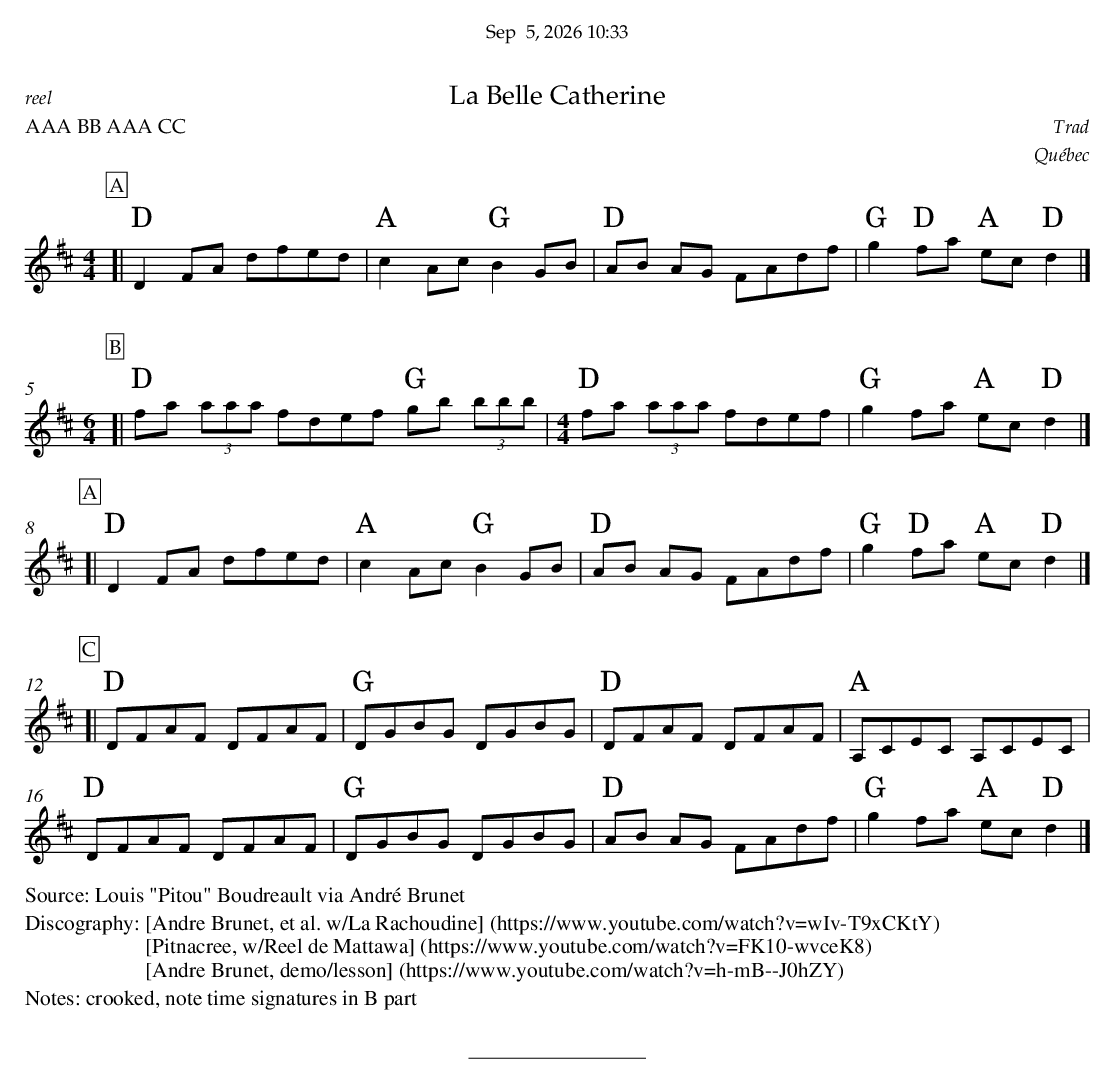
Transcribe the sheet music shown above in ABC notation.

X:1
T:La Belle Catherine
C:Trad
O:Québec
P:AAA BB AAA CC
M:4/4
L:1/8
K:Dmaj
P:A
[| "D" D2 FA dfed| "A" c2 Ac "G"B2GB| "D"AB AG FAdf| "G"g2 "D"fa "A"ec "D"d2|]
%%vskip 0.5cm
P:B
M:6/4
[| "D"fa (3aaa fdef "G"gb (3bbb|\
M:4/4
"D"fa (3aaa fdef| "G"g2fa "A"ec "D"d2|]
P:A
[| "D" D2 FA dfed| "A" c2 Ac "G"B2GB| "D"AB AG FAdf| "G"g2 "D"fa "A"ec "D"d2|]
%%vskip 0.5cm
P:C
[| "D"DFAF DFAF| "G"DGBG DGBG| "D"DFAF DFAF| "A"A,CEC A,CEC|
"D"DFAF DFAF| "G"DGBG DGBG| "D"AB AG FAdf| "G"g2fa "A"ec "D"d2|]
